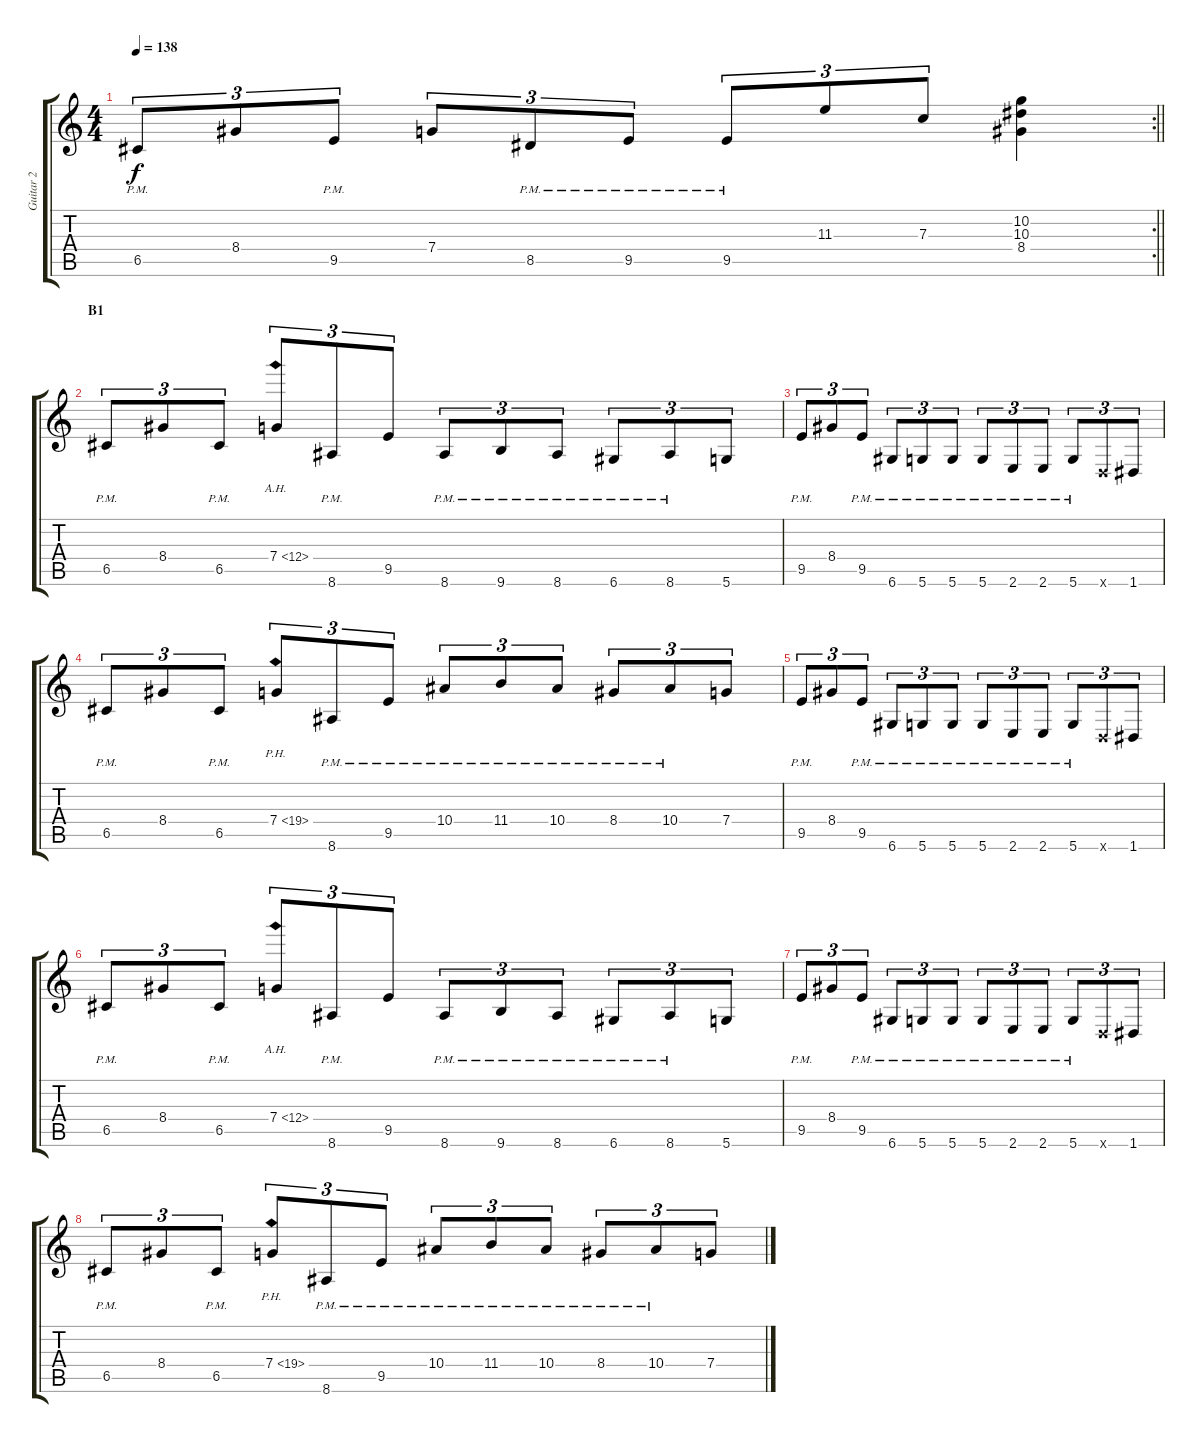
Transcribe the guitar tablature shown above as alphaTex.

\track ("Guitar 2" "Guitar 2") {instrument distortionguitar}
\staff {score tabs}
\tuning (D4 A3 F3 C3 G2 D2) {hide}
\rc 2
\ts (4 4)
\tempo 138
\clef g2
\barLineRight lightlight
\ks c
6.5{pm}.8{tu (3 2) dy f} 8.4.8{tu (3 2)} 9.5{pm}.8{tu (3 2)} 7.4.8{tu (3 2)} 8.5{pm}.8{tu (3 2)} 9.5{pm}.8{tu (3 2)} 9.5{pm}.8{tu (3 2)} 11.3.8{tu (3 2)} 7.3.8{tu (3 2)} (10.2 10.3 8.4).4 |
\section ("" "B1")
6.5{pm}.8{tu (3 2)} 8.4.8{tu (3 2)} 6.5{pm}.8{tu (3 2)} 7.4{ah 5}.8{tu (3 2)} 8.6{pm}.8{tu (3 2)} 9.5.8{tu (3 2)} 8.6{pm}.8{tu (3 2)} 9.6{pm}.8{tu (3 2)} 8.6{pm}.8{tu (3 2)} 6.6{pm}.8{tu (3 2)} 8.6{pm}.8{tu (3 2)} 5.6.8{tu (3 2)} |
9.5{pm}.8{tu (3 2)} 8.4.8{tu (3 2)} 9.5{pm}.8{tu (3 2)} 6.6{pm}.8{tu (3 2)} 5.6{pm}.8{tu (3 2)} 5.6{pm}.8{tu (3 2)} 5.6{pm}.8{tu (3 2)} 2.6{pm}.8{tu (3 2)} 2.6{pm}.8{tu (3 2)} 5.6{pm}.8{tu (3 2)} 0.6{x}.8{tu (3 2)} 1.6.8{tu (3 2)} |
6.5{pm}.8{tu (3 2)} 8.4.8{tu (3 2)} 6.5{pm}.8{tu (3 2)} 7.4{ph 12}.8{tu (3 2)} 8.6{pm}.8{tu (3 2)} 9.5{pm}.8{tu (3 2)} 10.4{pm}.8{tu (3 2)} 11.4{pm}.8{tu (3 2)} 10.4{pm}.8{tu (3 2)} 8.4{pm}.8{tu (3 2)} 10.4{pm}.8{tu (3 2)} 7.4.8{tu (3 2)} |
9.5{pm}.8{tu (3 2)} 8.4.8{tu (3 2)} 9.5{pm}.8{tu (3 2)} 6.6{pm}.8{tu (3 2)} 5.6{pm}.8{tu (3 2)} 5.6{pm}.8{tu (3 2)} 5.6{pm}.8{tu (3 2)} 2.6{pm}.8{tu (3 2)} 2.6{pm}.8{tu (3 2)} 5.6{pm}.8{tu (3 2)} 0.6{x}.8{tu (3 2)} 1.6.8{tu (3 2)} |
6.5{pm}.8{tu (3 2)} 8.4.8{tu (3 2)} 6.5{pm}.8{tu (3 2)} 7.4{ah 5}.8{tu (3 2)} 8.6{pm}.8{tu (3 2)} 9.5.8{tu (3 2)} 8.6{pm}.8{tu (3 2)} 9.6{pm}.8{tu (3 2)} 8.6{pm}.8{tu (3 2)} 6.6{pm}.8{tu (3 2)} 8.6{pm}.8{tu (3 2)} 5.6.8{tu (3 2)} |
9.5{pm}.8{tu (3 2)} 8.4.8{tu (3 2)} 9.5{pm}.8{tu (3 2)} 6.6{pm}.8{tu (3 2)} 5.6{pm}.8{tu (3 2)} 5.6{pm}.8{tu (3 2)} 5.6{pm}.8{tu (3 2)} 2.6{pm}.8{tu (3 2)} 2.6{pm}.8{tu (3 2)} 5.6{pm}.8{tu (3 2)} 0.6{x}.8{tu (3 2)} 1.6.8{tu (3 2)} |
6.5{pm}.8{tu (3 2)} 8.4.8{tu (3 2)} 6.5{pm}.8{tu (3 2)} 7.4{ph 12}.8{tu (3 2)} 8.6{pm}.8{tu (3 2)} 9.5{pm}.8{tu (3 2)} 10.4{pm}.8{tu (3 2)} 11.4{pm}.8{tu (3 2)} 10.4{pm}.8{tu (3 2)} 8.4{pm}.8{tu (3 2)} 10.4{pm}.8{tu (3 2)} 7.4.8{tu (3 2)}
